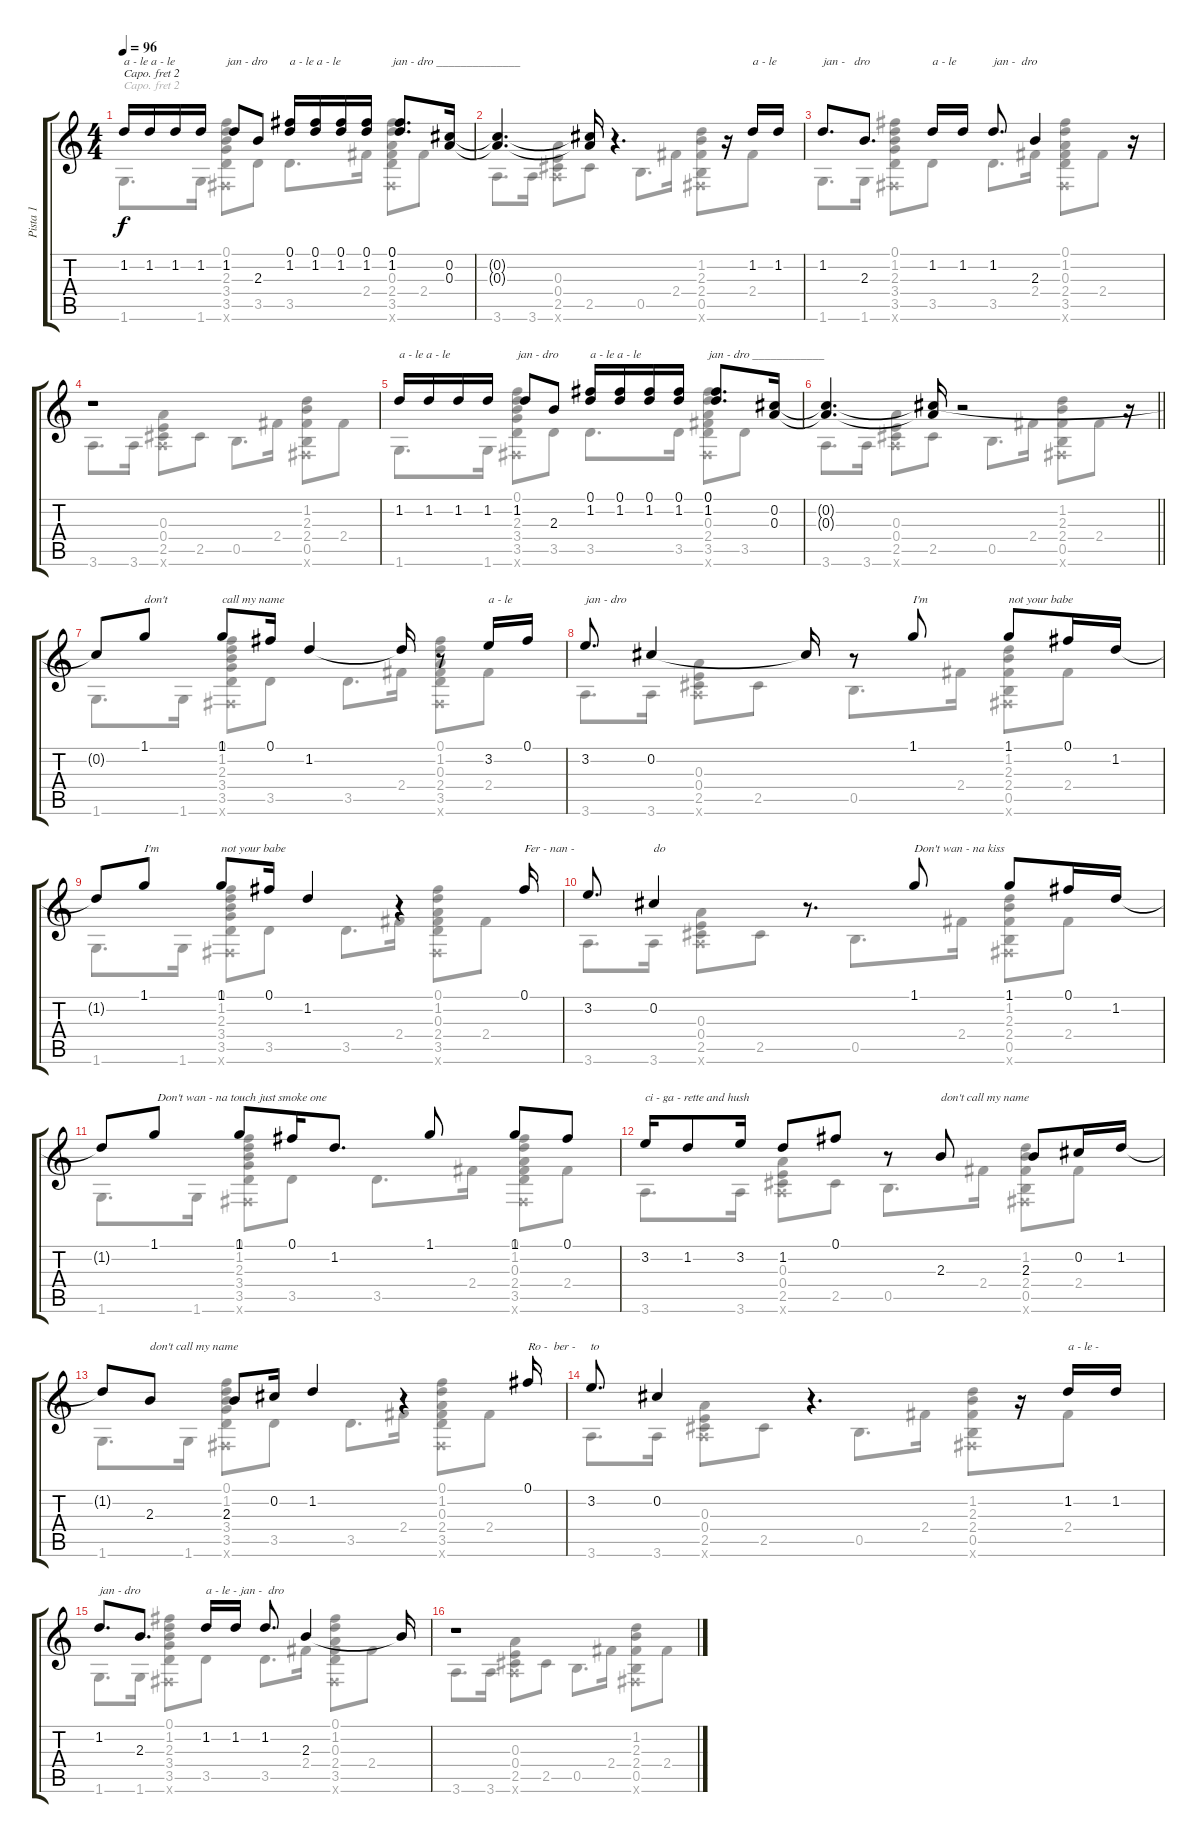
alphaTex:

\track ("Pista 1" "Pista 1") {instrument acousticguitarsteel}
\staff {score tabs}
\capo 2
\tuning (E4 B3 G3 D3 A2 E2) {hide}
\voice
\ts (4 4)
\tempo 96
\clef g2
\ks c
1.2.16{txt "a - le a - le" dy f} 1.2.16 1.2.16 1.2.16 1.2.8{txt "jan - dro"} 2.3.8 (0.1 1.2).16{txt "a - le a - le"} (0.1 1.2).16 (0.1 1.2).16 (0.1 1.2).16 (0.1 1.2).8{d txt "jan - dro ______________"} (0.2 0.3).16 |
(0.2{t} 0.3{t}).4{d} (0.2{t} 0.3{t}).16 r.4{d} r.16 1.2.16{txt "a - le"} 1.2.16 |
1.2.8{d txt "jan -   dro"} 2.3.8{d} 1.2.16{txt "a - le "} 1.2.16 1.2.8{d txt "jan -  dro"} 2.3.4 r.16 |
r.1 |
1.2.16{txt "a - le a - le"} 1.2.16 1.2.16 1.2.16 1.2.8{txt "jan - dro"} 2.3.8 (0.1 1.2).16{txt "a - le a - le"} (0.1 1.2).16 (0.1 1.2).16 (0.1 1.2).16 (0.1 1.2).8{d txt "jan - dro ____________"} (0.2 0.3).16 |
\barLineRight lightlight
(0.2{t} 0.3{t}).4{d} (0.2{t} 0.3{t}).16 r.2 r.16 |
0.2{t}.8 1.1.8{txt "don't"} 1.1.8{txt "call my name"} 0.1.16 1.2.4 1.2{t}.16 r.8 3.2.16{txt "a - le"} 0.1.16 |
3.2.8{d txt "jan - dro"} 0.2.4 0.2{t}.16 r.8 1.1.8{txt "I'm"} 1.1.8{txt "not your babe"} 0.1.16 1.2.16 |
1.2{t}.8 1.1.8{txt "I'm "} 1.1.8{txt "not your babe"} 0.1.16 1.2.4 r.4 0.1.16{txt "Fer - nan - "} |
3.2.8{d} 0.2.4{txt "do"} r.8{d} 1.1.8{txt "Don't wan - na kiss"} 1.1.8 0.1.16 1.2.16 |
1.2{t}.8 1.1.8{txt " Don't wan - na touch just smoke one"} 1.1.8 0.1.16 1.2.8{d} 1.1.8 1.1.8 0.1.8 |
3.2.16{txt "ci - ga - rette and hush"} 1.2.8 3.2.16 1.2.8 0.1.8 r.8 2.3.8{txt "don't call my name"} 2.3.8 0.2.16 1.2.16 |
1.2{t}.8 2.3.8{txt "don't call my name"} 2.3.8 0.2.16 1.2.4 r.4 0.1.16{txt "Ro -  ber -     to"} |
3.2.8{d} 0.2.4 r.4{d} r.16 1.2.16{txt "a - le -  "} 1.2.16 |
1.2.8{d txt "jan - dro"} 2.3.8{d} 1.2.16{txt "a - le - jan -  dro"} 1.2.16 1.2.8{d} 2.3.4 2.3{t}.16 |
r.1
\voice
\clef g2
\ottava regular
\simile none
\ks c
1.6.8{d dy f} 1.6.16 (0.1 1.2 2.3 3.4 3.5 0.6{x}).8 3.5.8 3.5.8{d} 2.4.16 (0.1 1.2 0.3 2.4 3.5 0.6{x}).8 2.4.8 |
3.6.8{d} 3.6.16 (0.3 0.4 2.5 3.6{x}).8 2.5.8 0.5.8{d} 2.4.16 (1.2 2.3 2.4 0.5 0.6{x}).8 2.4.8 |
1.6.8{d} 1.6.16 (0.1 1.2 2.3 3.4 3.5 0.6{x}).8 3.5.8 3.5.8{d} 2.4.16 (0.1 1.2 0.3 2.4 3.5 0.6{x}).8 2.4.8 |
3.6.8{d} 3.6.16 (0.3 0.4 2.5 3.6{x}).8 2.5.8 0.5.8{d} 2.4.16 (1.2 2.3 2.4 0.5 0.6{x}).8 2.4.8 |
1.6.8{d} 1.6.16 (0.1 1.2 2.3 3.4 3.5 0.6{x}).8 3.5.8 3.5.8{d} 3.5.16 (0.1 1.2 0.3 2.4 3.5 0.6{x}).8 3.5.8 |
\barLineRight lightlight
3.6.8{d} 3.6.16 (0.3 0.4 2.5 3.6{x}).8 2.5.8 0.5.8{d} 2.4.16 (1.2 2.3 2.4 0.5 0.6{x}).8 2.4.8 |
1.6.8{d} 1.6.16 (0.1 1.2 2.3 3.4 3.5 0.6{x}).8 3.5.8 3.5.8{d} 2.4.16 (0.1 1.2 0.3 2.4 3.5 0.6{x}).8 2.4.8 |
3.6.8{d} 3.6.16 (0.3 0.4 2.5 3.6{x}).8 2.5.8 0.5.8{d} 2.4.16 (1.2 2.3 2.4 0.5 0.6{x}).8 2.4.8 |
1.6.8{d} 1.6.16 (0.1 1.2 2.3 3.4 3.5 0.6{x}).8 3.5.8 3.5.8{d} 2.4.16 (0.1 1.2 0.3 2.4 3.5 0.6{x}).8 2.4.8 |
3.6.8{d} 3.6.16 (0.3 0.4 2.5 3.6{x}).8 2.5.8 0.5.8{d} 2.4.16 (1.2 2.3 2.4 0.5 0.6{x}).8 2.4.8 |
1.6.8{d} 1.6.16 (0.1 1.2 2.3 3.4 3.5 0.6{x}).8 3.5.8 3.5.8{d} 2.4.16 (0.1 1.2 0.3 2.4 3.5 0.6{x}).8 2.4.8 |
3.6.8{d} 3.6.16 (0.3 0.4 2.5 3.6{x}).8 2.5.8 0.5.8{d} 2.4.16 (1.2 2.3 2.4 0.5 0.6{x}).8 2.4.8 |
1.6.8{d} 1.6.16 (0.1 1.2 2.3 3.4 3.5 0.6{x}).8 3.5.8 3.5.8{d} 2.4.16 (0.1 1.2 0.3 2.4 3.5 0.6{x}).8 2.4.8 |
3.6.8{d} 3.6.16 (0.3 0.4 2.5 3.6{x}).8 2.5.8 0.5.8{d} 2.4.16 (1.2 2.3 2.4 0.5 0.6{x}).8 2.4.8 |
1.6.8{d} 1.6.16 (0.1 1.2 2.3 3.4 3.5 0.6{x}).8 3.5.8 3.5.8{d} 2.4.16 (0.1 1.2 0.3 2.4 3.5 0.6{x}).8 2.4.8 |
3.6.8{d} 3.6.16 (0.3 0.4 2.5 3.6{x}).8 2.5.8 0.5.8{d} 2.4.16 (1.2 2.3 2.4 0.5 0.6{x}).8 2.4.8
